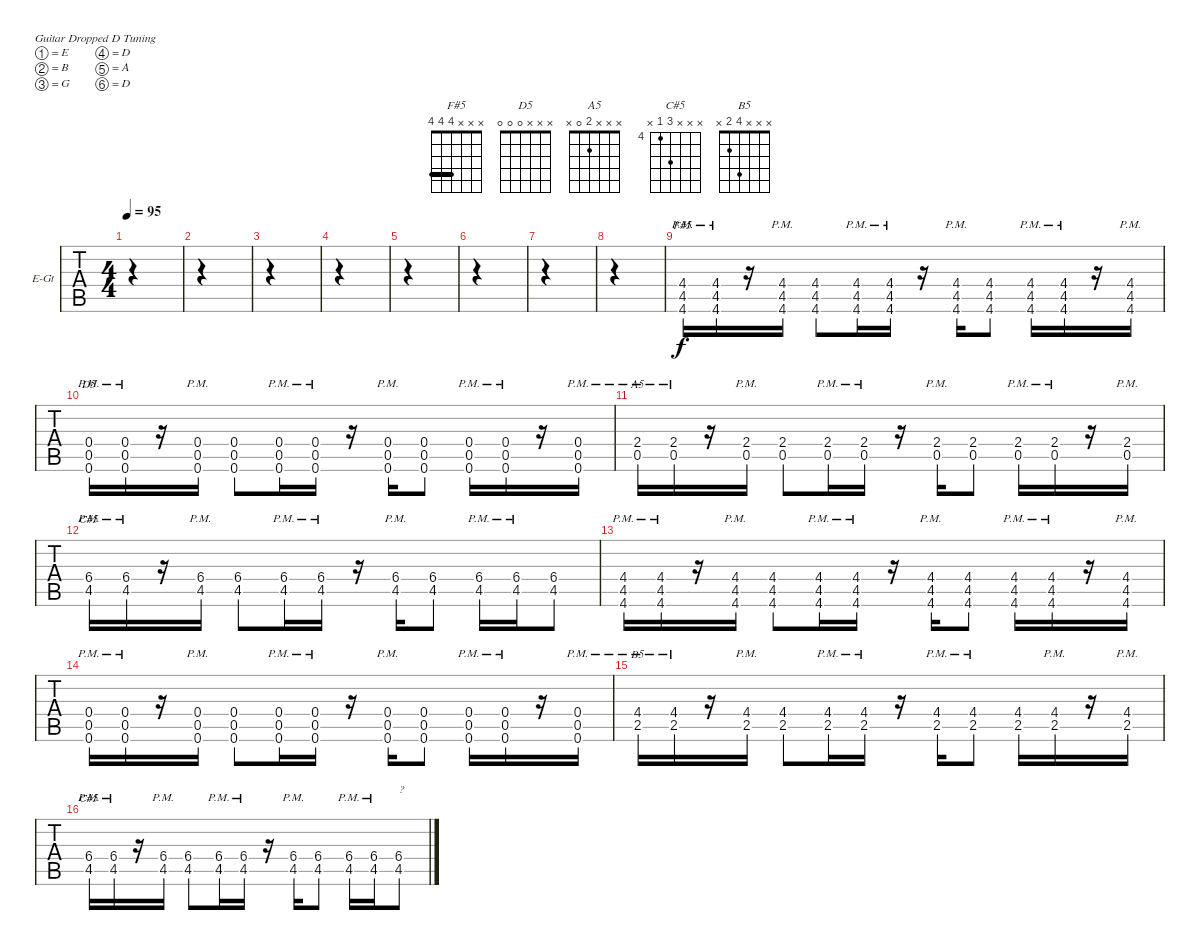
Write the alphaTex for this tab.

\bracketExtendMode groupsimilarinstruments
\firstSystemTrackNameOrientation horizontal
\otherSystemsTrackNameOrientation horizontal
\track ("Guitar Drop D" "E-Gt") {solo instrument distortionguitar}
\staff {tabs}
\tuning (E4 B3 G3 D3 A2 D2)
\chord ("F#5" x x x 4 4 4) {showfingering false barre (4 4)}
\chord ("D5" x x x 0 0 0) {showfingering false}
\chord ("A5" x x x 2 0 x) {showfingering false}
\chord ("C#5" x x x 6 4 x) {firstfret 4 showfingering false}
\chord ("B5" x x x 4 2 x) {showfingering false}
\ts (4 4)
\beaming (8 2 2 2 2)
\tempo 95
\clef g2
\ks c
|
|
|
|
|
|
|
|
(4.4{pm} 4.5{pm} 4.6{pm}).16{ch "F#5"} (4.4{pm} 4.5{pm} 4.6{pm}).16 r.16 (4.4{pm} 4.5{pm} 4.6{pm}).16 (4.4 4.5 4.6).8 (4.4{pm} 4.5{pm} 4.6{pm}).16 (4.4{pm} 4.5{pm} 4.6{pm}).16 r.16 (4.4{pm} 4.5{pm} 4.6{pm}).16 (4.4 4.5 4.6).8 (4.4{pm} 4.5{pm} 4.6{pm}).16 (4.4{pm} 4.5{pm} 4.6{pm}).16 r.16 (4.4{pm} 4.5{pm} 4.6{pm}).16 |
(0.4{pm} 0.5{pm} 0.6{pm}).16{ch "D5"} (0.4{pm} 0.5{pm} 0.6{pm}).16 r.16 (0.4{pm} 0.5{pm} 0.6{pm}).16 (0.4 0.5 0.6).8 (0.4{pm} 0.5{pm} 0.6{pm}).16 (0.4{pm} 0.5{pm} 0.6{pm}).16 r.16 (0.4{pm} 0.5{pm} 0.6{pm}).16 (0.4 0.5 0.6).8 (0.4{pm} 0.5{pm} 0.6{pm}).16 (0.4{pm} 0.5{pm} 0.6{pm}).16 r.16 (0.4{pm} 0.5{pm} 0.6{pm}).16 |
(2.4{pm} 0.5{pm}).16{ch "A5"} (2.4{pm} 0.5{pm}).16 r.16 (2.4{pm} 0.5{pm}).16 (2.4 0.5).8 (2.4{pm} 0.5{pm}).16 (2.4{pm} 0.5{pm}).16 r.16 (2.4{pm} 0.5{pm}).16 (2.4 0.5).8 (2.4{pm} 0.5{pm}).16 (2.4{pm} 0.5{pm}).16 r.16 (2.4{pm} 0.5{pm}).16 |
(6.4{pm} 4.5{pm}).16{ch "C#5"} (6.4{pm} 4.5{pm}).16 r.16 (6.4{pm} 4.5{pm}).16 (6.4 4.5).8 (6.4{pm} 4.5{pm}).16 (6.4{pm} 4.5{pm}).16 r.16 (6.4{pm} 4.5{pm}).16 (6.4 4.5).8 (6.4{pm} 4.5{pm}).16 (6.4{pm} 4.5{pm}).16 (6.4 4.5).8 |
(4.4{pm} 4.5{pm} 4.6{pm}).16 (4.4{pm} 4.5{pm} 4.6{pm}).16 r.16 (4.4{pm} 4.5{pm} 4.6{pm}).16 (4.4 4.5 4.6).8 (4.4{pm} 4.5{pm} 4.6{pm}).16 (4.4{pm} 4.5{pm} 4.6{pm}).16 r.16 (4.4{pm} 4.5{pm} 4.6{pm}).16 (4.4 4.5 4.6).8 (4.4{pm} 4.5{pm} 4.6{pm}).16 (4.4{pm} 4.5{pm} 4.6{pm}).16 r.16 (4.4{pm} 4.5{pm} 4.6{pm}).16 |
(0.4{pm} 0.5{pm} 0.6{pm}).16 (0.4{pm} 0.5{pm} 0.6{pm}).16 r.16 (0.4{pm} 0.5{pm} 0.6{pm}).16 (0.4 0.5 0.6).8 (0.4{pm} 0.5{pm} 0.6{pm}).16 (0.4{pm} 0.5{pm} 0.6{pm}).16 r.16 (0.4{pm} 0.5{pm} 0.6{pm}).16 (0.4 0.5 0.6).8 (0.4{pm} 0.5{pm} 0.6{pm}).16 (0.4{pm} 0.5{pm} 0.6{pm}).16 r.16 (0.4{pm} 0.5{pm} 0.6{pm}).16 |
(4.4{pm} 2.5{pm}).16{ch "B5"} (4.4{pm} 2.5{pm}).16 r.16 (4.4{pm} 2.5{pm}).16 (4.4 2.5).8 (4.4{pm} 2.5{pm}).16 (4.4{pm} 2.5{pm}).16 r.16 (4.4{pm} 2.5{pm}).16 (4.4{pm} 2.5{pm}).8 (4.4 2.5).16 (4.4{pm} 2.5{pm}).16 r.16 (4.4{pm} 2.5{pm}).16 |
(6.4{pm} 4.5{pm}).16{ch "C#5"} (6.4{pm} 4.5{pm}).16 r.16 (6.4{pm} 4.5{pm}).16 (6.4 4.5).8 (6.4{pm} 4.5{pm}).16 (6.4{pm} 4.5{pm}).16 r.16 (6.4{pm} 4.5{pm}).16 (6.4 4.5).8 (6.4{pm} 4.5{pm}).16 (6.4{pm} 4.5{pm}).16 (6.4 4.5).8{txt "?"}
